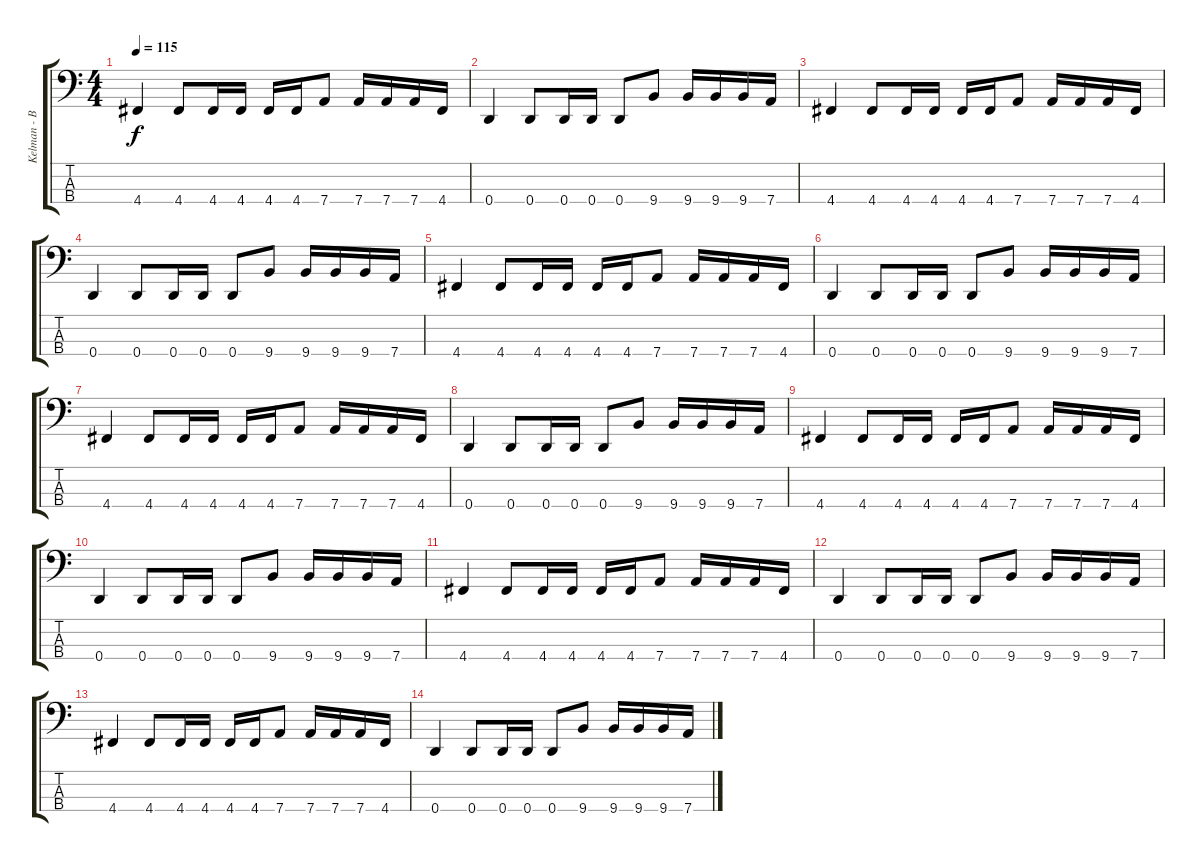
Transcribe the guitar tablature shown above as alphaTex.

\track ("Kelman - Bass" "Kelman - B") {instrument slapbass1}
\staff {score tabs}
\tuning (G2 D2 A1 D1) {hide}
\ts (4 4)
\tempo 115
\clef f4
\ks c
4.4.4{dy f} 4.4.8 4.4.16 4.4.16 4.4.16 4.4.16 7.4.8 7.4.16 7.4.16 7.4.16 4.4.16 |
0.4.4 0.4.8 0.4.16 0.4.16 0.4.8 9.4.8 9.4.16 9.4.16 9.4.16 7.4.16 |
4.4.4 4.4.8 4.4.16 4.4.16 4.4.16 4.4.16 7.4.8 7.4.16 7.4.16 7.4.16 4.4.16 |
0.4.4 0.4.8 0.4.16 0.4.16 0.4.8 9.4.8 9.4.16 9.4.16 9.4.16 7.4.16 |
4.4.4 4.4.8 4.4.16 4.4.16 4.4.16 4.4.16 7.4.8 7.4.16 7.4.16 7.4.16 4.4.16 |
0.4.4 0.4.8 0.4.16 0.4.16 0.4.8 9.4.8 9.4.16 9.4.16 9.4.16 7.4.16 |
4.4.4 4.4.8 4.4.16 4.4.16 4.4.16 4.4.16 7.4.8 7.4.16 7.4.16 7.4.16 4.4.16 |
0.4.4 0.4.8 0.4.16 0.4.16 0.4.8 9.4.8 9.4.16 9.4.16 9.4.16 7.4.16 |
4.4.4 4.4.8 4.4.16 4.4.16 4.4.16 4.4.16 7.4.8 7.4.16 7.4.16 7.4.16 4.4.16 |
0.4.4 0.4.8 0.4.16 0.4.16 0.4.8 9.4.8 9.4.16 9.4.16 9.4.16 7.4.16 |
4.4.4 4.4.8 4.4.16 4.4.16 4.4.16 4.4.16 7.4.8 7.4.16 7.4.16 7.4.16 4.4.16 |
0.4.4 0.4.8 0.4.16 0.4.16 0.4.8 9.4.8 9.4.16 9.4.16 9.4.16 7.4.16 |
4.4.4 4.4.8 4.4.16 4.4.16 4.4.16 4.4.16 7.4.8 7.4.16 7.4.16 7.4.16 4.4.16 |
0.4.4 0.4.8 0.4.16 0.4.16 0.4.8 9.4.8 9.4.16 9.4.16 9.4.16 7.4.16
